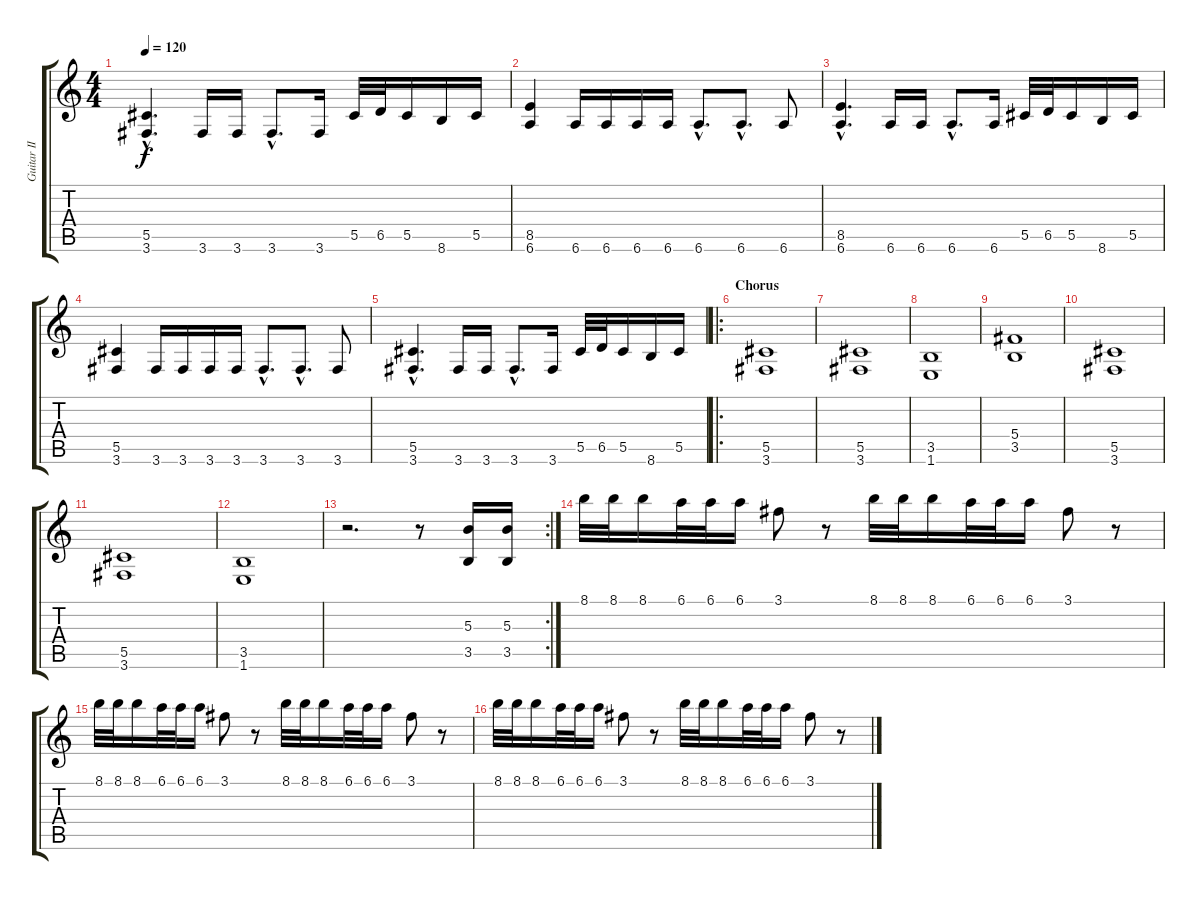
\track ("Guitar II" "Guitar II") {instrument distortionguitar}
\staff {score tabs}
\tuning (Eb4 Bb3 Gb3 Db3 Ab2 Eb2) {hide}
\ts (4 4)
\tempo 120
\clef g2
\ks c
(5.5{hac} 3.6{hac}).4{d dy f} 3.6.16 3.6.16 3.6{hac}.8{d} 3.6.16 5.5.32 6.5.32 5.5.16 8.6.16 5.5.16 |
(8.5 6.6).4{volume 13} 6.6.16 6.6.16 6.6.16 6.6.16 6.6{hac}.8{d} 6.6{hac}.8{d} 6.6.8 |
(8.5{hac} 6.6{hac}).4{d} 6.6.16 6.6.16 6.6{hac}.8{d} 6.6.16 5.5.32 6.5.32 5.5.16 8.6.16 5.5.16 |
(5.5 3.6).4 3.6.16 3.6.16 3.6.16 3.6.16 3.6{hac}.8{d} 3.6{hac}.8{d} 3.6.8 |
(5.5{hac} 3.6{hac}).4{d} 3.6.16 3.6.16 3.6{hac}.8{d} 3.6.16 5.5.32 6.5.32 5.5.16 8.6.16 5.5.16 |
\ro
\section ("" "Chorus")
(5.5 3.6).1 |
(5.5 3.6).1 |
(3.5 1.6).1 |
(5.4 3.5).1 |
(5.5 3.6).1 |
(5.5 3.6).1 |
(3.5 1.6).1 |
\rc 2
r.2{d} r.8 (5.3 3.5).16 (5.3 3.5).16 |
8.1.32{volume 13} 8.1.32{volume 7} 8.1.16 6.1.32 6.1.32 6.1.16 3.1.8 r.8 8.1.32 8.1.32 8.1.16 6.1.32 6.1.32 6.1.16 3.1.8 r.8 |
8.1.32 8.1.32 8.1.16 6.1.32 6.1.32 6.1.16 3.1.8 r.8 8.1.32 8.1.32 8.1.16 6.1.32 6.1.32 6.1.16 3.1.8 r.8 |
8.1.32 8.1.32{volume 13} 8.1.16 6.1.32 6.1.32 6.1.16 3.1.8 r.8 8.1.32 8.1.32 8.1.16 6.1.32 6.1.32 6.1.16 3.1.8 r.8
